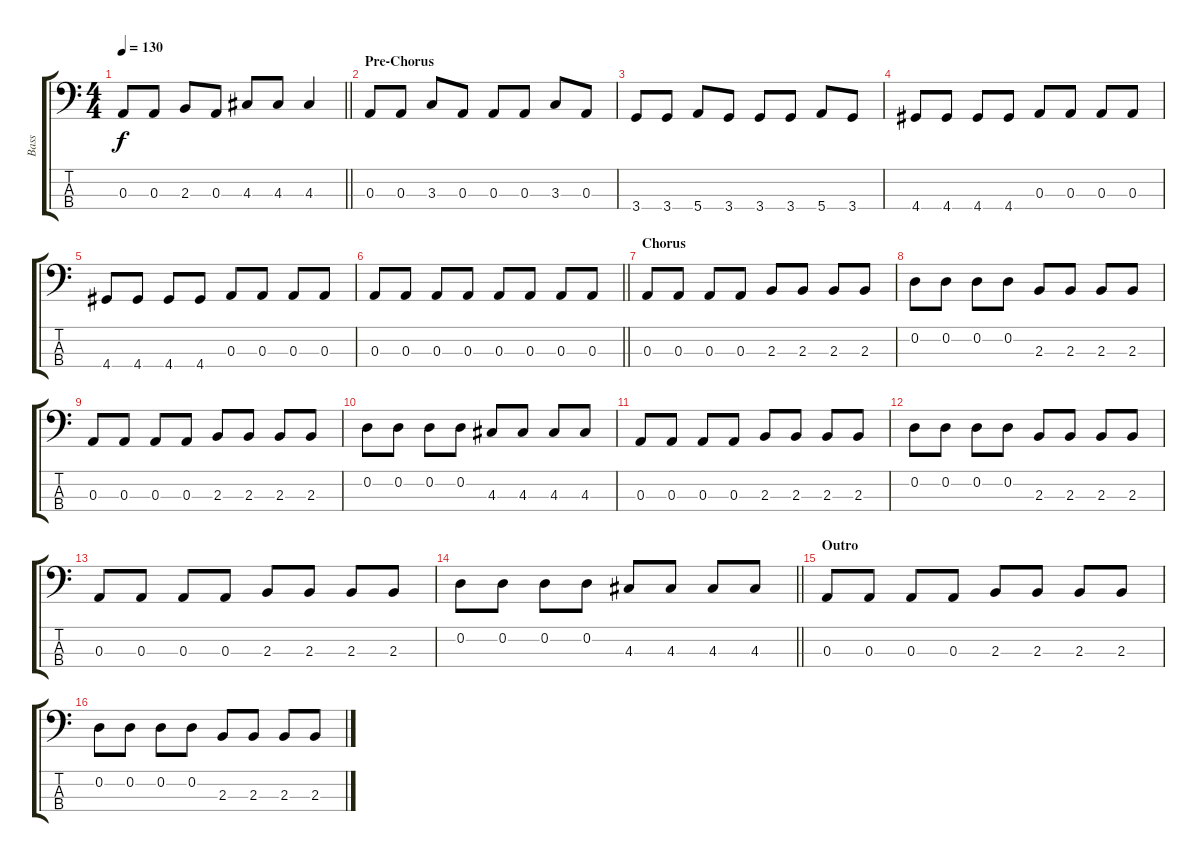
\track ("Bass" "Bass") {instrument electricbasspick}
\staff {score tabs}
\tuning (G2 D2 A1 E1) {hide}
\ts (4 4)
\tempo 130
\clef f4
\barLineRight lightlight
\ks c
0.3.8{dy f} 0.3.8 2.3.8 0.3.8 4.3.8 4.3.8 4.3.4 |
\section ("" "Pre-Chorus")
0.3.8 0.3.8 3.3.8 0.3.8 0.3.8 0.3.8 3.3.8 0.3.8 |
3.4.8 3.4.8 5.4.8 3.4.8 3.4.8 3.4.8 5.4.8 3.4.8 |
4.4.8 4.4.8 4.4.8 4.4.8 0.3.8 0.3.8 0.3.8 0.3.8 |
4.4.8 4.4.8 4.4.8 4.4.8 0.3.8 0.3.8 0.3.8 0.3.8 |
\barLineRight lightlight
0.3.8 0.3.8 0.3.8 0.3.8 0.3.8 0.3.8 0.3.8 0.3.8 |
\section ("" "Chorus")
0.3.8 0.3.8 0.3.8 0.3.8 2.3.8 2.3.8 2.3.8 2.3.8 |
0.2.8 0.2.8 0.2.8 0.2.8 2.3.8 2.3.8 2.3.8 2.3.8 |
0.3.8 0.3.8 0.3.8 0.3.8 2.3.8 2.3.8 2.3.8 2.3.8 |
0.2.8 0.2.8 0.2.8 0.2.8 4.3.8 4.3.8 4.3.8 4.3.8 |
0.3.8 0.3.8 0.3.8 0.3.8 2.3.8 2.3.8 2.3.8 2.3.8 |
0.2.8 0.2.8 0.2.8 0.2.8 2.3.8 2.3.8 2.3.8 2.3.8 |
0.3.8 0.3.8 0.3.8 0.3.8 2.3.8 2.3.8 2.3.8 2.3.8 |
\barLineRight lightlight
0.2.8 0.2.8 0.2.8 0.2.8 4.3.8 4.3.8 4.3.8 4.3.8 |
\section ("" "Outro")
0.3.8{volume 4} 0.3.8 0.3.8 0.3.8 2.3.8 2.3.8 2.3.8 2.3.8 |
0.2.8 0.2.8 0.2.8 0.2.8 2.3.8 2.3.8 2.3.8 2.3.8
